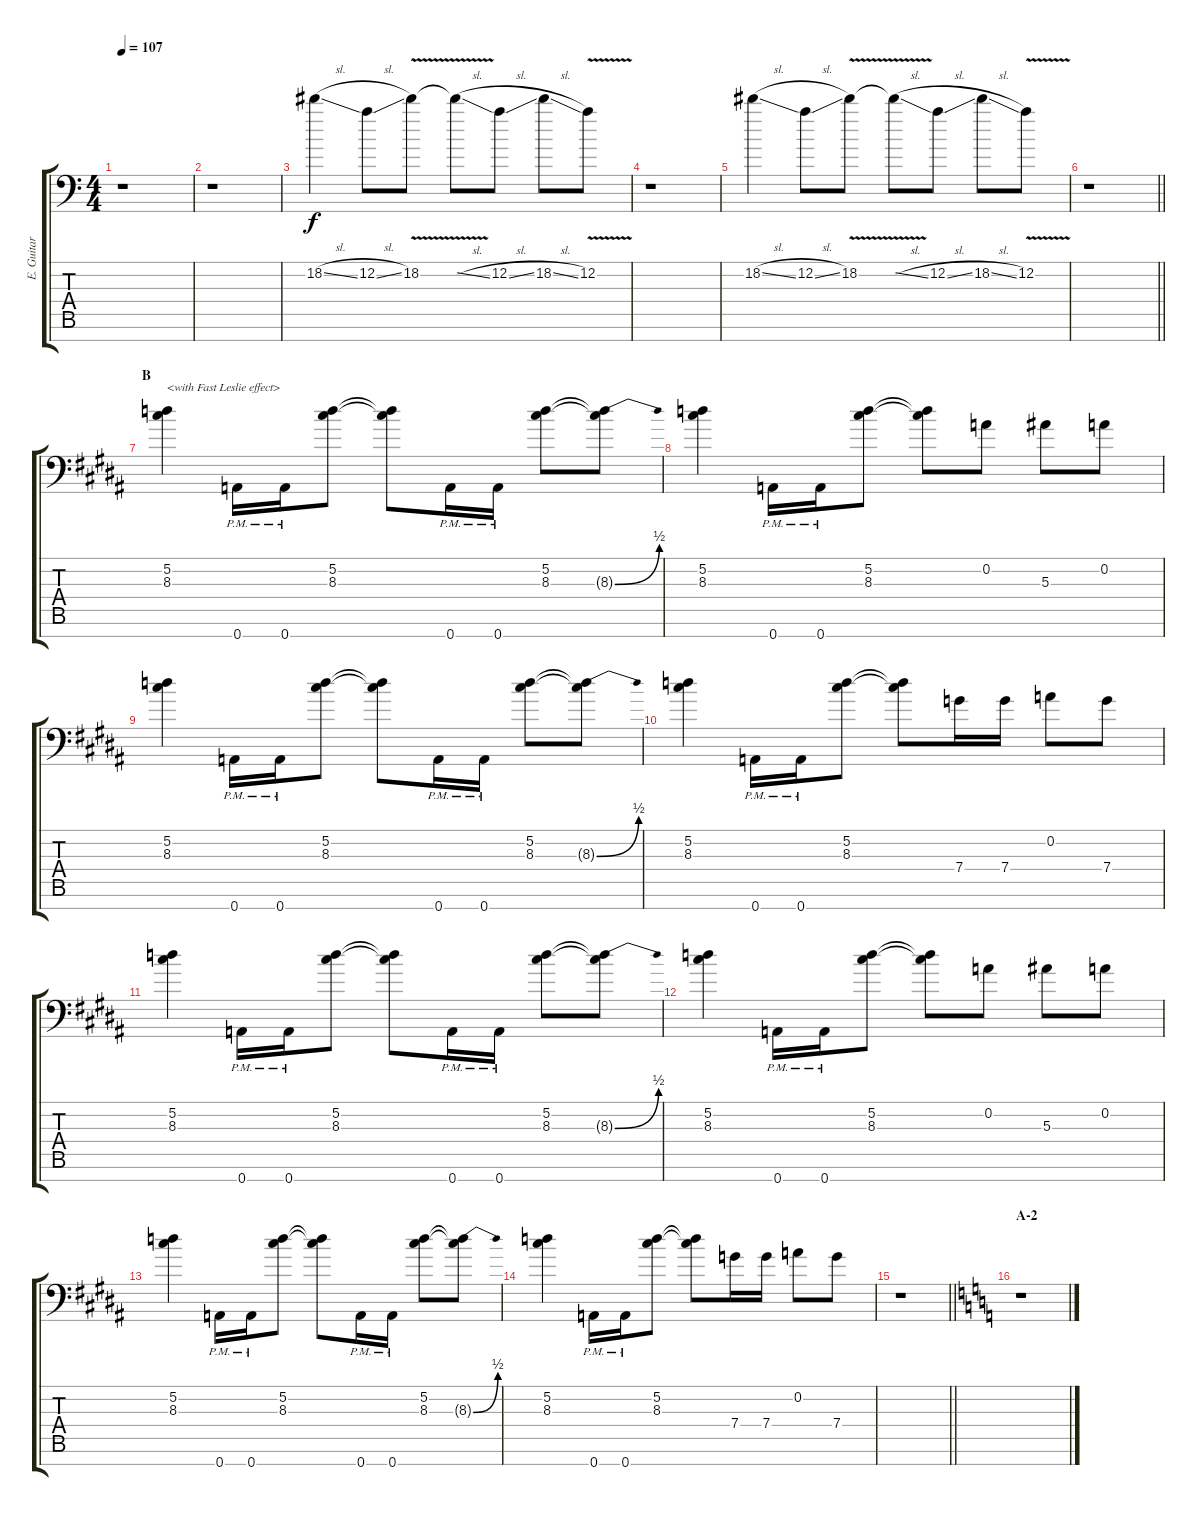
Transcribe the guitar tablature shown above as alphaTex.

\track ("E. Guitar I" "E. Guitar ") {instrument overdrivenguitar}
\staff {score tabs}
\tuning (D4 A3 F3 C3 G2 D2 A1) {hide}
\ts (4 4)
\tempo 107
\clef f4
\ks c
r.1{dy f} |
r.1 |
18.2{sl}.4 12.2{sl}.8 18.2{v}.8 18.2{sl t}.8 12.2{sl}.8 18.2{sl}.8 12.2{v}.8 |
r.1 |
18.2{sl}.4 12.2{sl}.8 18.2{v}.8 18.2{sl t}.8 12.2{sl}.8 18.2{sl}.8 12.2{v}.8 |
\barLineRight lightlight
r.1 |
\section ("" "B")
\ks b
(5.2 8.3).4{txt "<with Fast Leslie effect>"} 0.7{pm}.16 0.7{pm}.16 (5.2 8.3).8 (5.2{t} 8.3{t}).8 0.7{pm}.16 0.7{pm}.16 (5.2 8.3).8 (5.2{t} 8.3{be (bend 0 0 60 2) t}).8 |
(5.2 8.3).4 0.7{pm}.16 0.7{pm}.16 (5.2 8.3).8 (5.2{t} 8.3{t}).8 0.2.8 5.3.8 0.2.8 |
(5.2 8.3).4 0.7{pm}.16 0.7{pm}.16 (5.2 8.3).8 (5.2{t} 8.3{t}).8 0.7{pm}.16 0.7{pm}.16 (5.2 8.3).8 (5.2{t} 8.3{be (bend 0 0 60 2) t}).8 |
(5.2 8.3).4 0.7{pm}.16 0.7{pm}.16 (5.2 8.3).8 (5.2{t} 8.3{t}).8 7.4.16 7.4.16 0.2.8 7.4.8 |
(5.2 8.3).4 0.7{pm}.16 0.7{pm}.16 (5.2 8.3).8 (5.2{t} 8.3{t}).8 0.7{pm}.16 0.7{pm}.16 (5.2 8.3).8 (5.2{t} 8.3{be (bend 0 0 60 2) t}).8 |
(5.2 8.3).4 0.7{pm}.16 0.7{pm}.16 (5.2 8.3).8 (5.2{t} 8.3{t}).8 0.2.8 5.3.8 0.2.8 |
(5.2 8.3).4 0.7{pm}.16 0.7{pm}.16 (5.2 8.3).8 (5.2{t} 8.3{t}).8 0.7{pm}.16 0.7{pm}.16 (5.2 8.3).8 (5.2{t} 8.3{be (bend 0 0 60 2) t}).8 |
(5.2 8.3).4 0.7{pm}.16 0.7{pm}.16 (5.2 8.3).8 (5.2{t} 8.3{t}).8 7.4.16 7.4.16 0.2.8 7.4.8 |
\barLineRight lightlight
r.1 |
\section ("" "A-2")
\ks c
r.1
